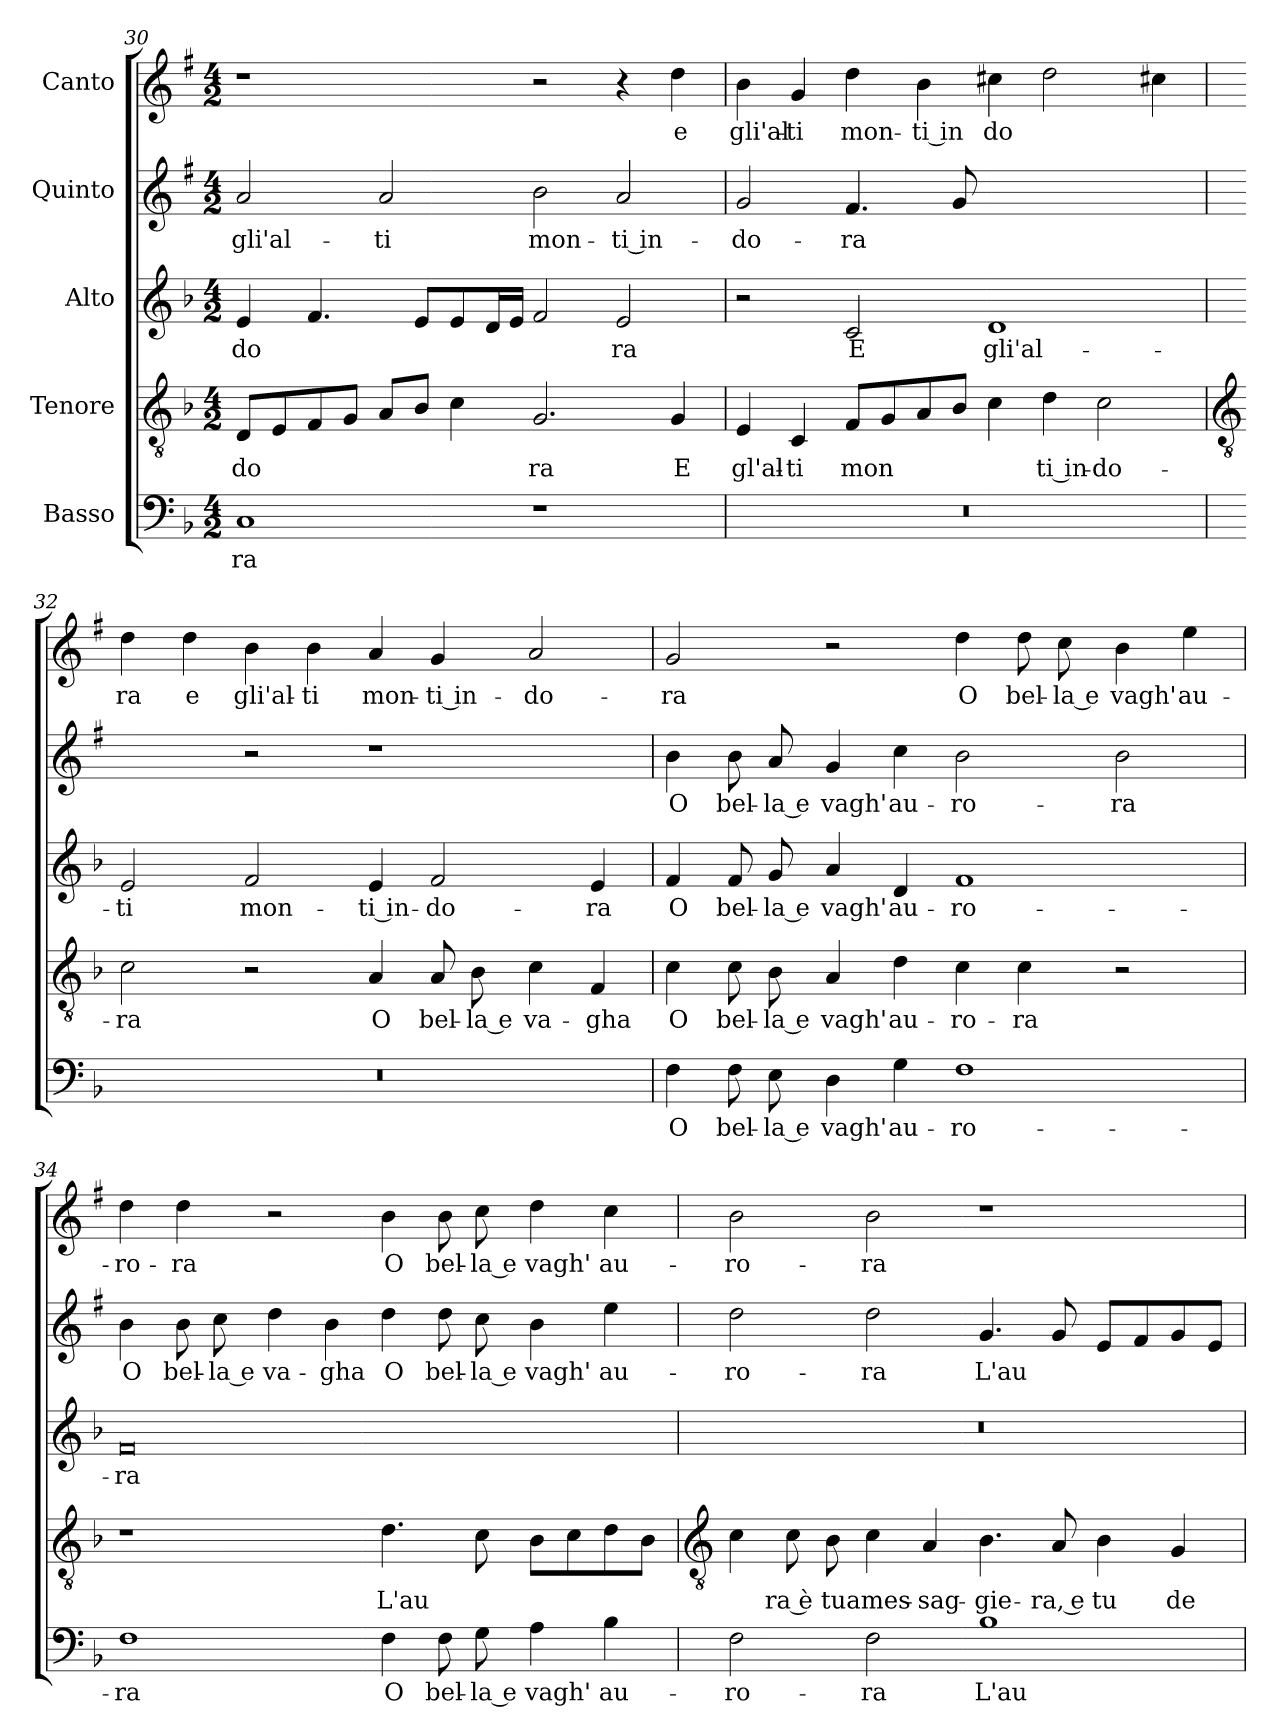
**kern	**text	**kern	**text	**kern	**text	**kern	**text	**kern	**text
*part5	*part5	*part4	*part4	*part3	*part3	*part2	*part2	*part1	*part1
*staff5	*staff5	*staff4	*staff4	*staff3	*staff3	*staff2	*staff2	*staff1	*staff1
*I"Basso	*	*I"Tenore	*	*I"Alto	*	*I"Quinto	*	*I"Canto	*
!!LO:LB:g=z
*clefF4	*	*clefGv2	*	*clefG2	*	*clefG2	*	*clefG2	*
*	*	*	*	*	*	*ITrd1c2	*	*ITrd1c2	*
*k[b-]	*	*k[b-]	*	*k[b-]	*	*k[b-]	*	*k[b-]	*
*F:	*	*F:	*	*F:	*	*F:	*	*F:	*
*M4/2	*	*M4/2	*	*M4/2	*	*M4/2	*	*M4/2	*
=30	=30	=30	=30	=30	=30	=30	=30	=30	=30
!	!LO:LY:b	!	!LO:LY:b	!	!LO:LY:b	!	!LO:LY:b	!	!
1C	ra	8DL	-do	4e	-do	2g	gli'al-	1r	.
.	.	8E	.	.	.	.	.	.	.
.	.	8F	.	4.f	.	.	.	.	.
.	.	8GJ	.	.	.	.	.	.	.
!	!	!	!	!	!	!	!LO:LY:b	!	!
.	.	8AL	.	.	.	2g	-ti	.	.
.	.	8B-J	.	8eL	.	.	.	.	.
.	.	4c	.	8e	.	.	.	.	.
.	.	.	.	16dL	.	.	.	.	.
.	.	.	.	16eJJ	.	.	.	.	.
!	!	!	!LO:LY:b	!	!	!	!LO:LY:b	!	!
1r	.	2.G	ra	2f	.	2a	mon-	2r	.
!	!	!	!	!	!LO:LY:b	!	!LO:LY:b	!	!
.	.	.	.	2e	ra	2g	-ti in-	4r	.
!	!	!	!LO:LY:b	!	!	!	!	!	!LO:LY:b
.	.	4G	E	.	.	.	.	4cc	e
=31	=31	=31	=31	=31	=31	=31	=31	=31	=31
!	!	!	!LO:LY:b	!	!	!	!LO:LY:b	!	!LO:LY:b
0r	.	4E	gl'al-	2r	.	2f	-do-	4a	gli'al-
!	!	!	!LO:LY:b	!	!	!	!	!	!LO:LY:b
.	.	4C	-ti	.	.	.	.	4f	-ti
!	!	!	!LO:LY:b	!	!LO:LY:b	!	!LO:LY:b	!	!LO:LY:b
.	.	8FL	mon	2c	E	4.e	-ra	4cc	mon-
.	.	8G	.	.	.	.	.	.	.
!	!	!	!	!	!	!	!	!	!LO:LY:b
.	.	8A	.	.	.	.	.	4a	-ti in
.	.	8B-J	.	.	.	8f	.	.	.
!	!	!	!	!	!LO:LY:b	!	!	!	!LO:LY:b
.	.	4c	.	1d	gli'al-	[1gyy	.	4bn	do
!	!	!	!LO:LY:b	!	!	!	!	!	!
.	.	4d	ti in-	.	.	.	.	2cc	.
!	!	!	!LO:LY:b	!	!	!	!	!	!
.	.	2c	-do-	.	.	.	.	.	.
.	.	.	.	.	.	.	.	4bn	.
!!LO:LB:g=z
=32	=32	=32	=32	=32	=32	=32	=32	=32	=32
*	*	*clefGv2	*	*	*	*	*	*	*
!	!	!	!LO:LY:b	!	!LO:LY:b	!	!	!	!LO:LY:b
0r	.	2c	-ra	2e	-ti	2gyy]	.	4cc	ra
!	!	!	!	!	!	!	!	!	!LO:LY:b
.	.	.	.	.	.	.	.	4cc	e
!	!	!	!	!	!LO:LY:b	!	!	!	!LO:LY:b
.	.	2r	.	2f	mon-	2r	.	4a	gli'al-
!	!	!	!	!	!	!	!	!	!LO:LY:b
.	.	.	.	.	.	.	.	4a	-ti
!	!	!	!LO:LY:b	!	!LO:LY:b	!	!	!	!LO:LY:b
.	.	4A	O	4e	-ti in-	1r	.	4g	mon-
!	!	!	!LO:LY:b	!	!LO:LY:b	!	!	!	!LO:LY:b
.	.	8A	bel-	2f	-do-	.	.	4f	-ti in-
!	!	!	!LO:LY:b	!	!	!	!	!	!
.	.	8B-	-la e	.	.	.	.	.	.
!	!	!	!LO:LY:b	!	!	!	!	!	!LO:LY:b
.	.	4c	va-	.	.	.	.	2g	-do-
!	!	!	!LO:LY:b	!	!LO:LY:b	!	!	!	!
.	.	4F	-gha	4e	-ra	.	.	.	.
!!LO:LB:g=z
=33	=33	=33	=33	=33	=33	=33	=33	=33	=33
!	!LO:LY:b	!	!LO:LY:b	!	!LO:LY:b	!	!LO:LY:b	!	!LO:LY:b
4F	O	4c	O	4f	O	4a	O	2f	-ra
!	!LO:LY:b	!	!LO:LY:b	!	!LO:LY:b	!	!LO:LY:b	!	!
8F	bel-	8c	bel-	8f	bel-	8a	bel-	.	.
!	!LO:LY:b	!	!LO:LY:b	!	!LO:LY:b	!	!LO:LY:b	!	!
8E	-la e	8B-	-la e	8g	-la e	8g	-la e	.	.
!	!LO:LY:b	!	!LO:LY:b	!	!LO:LY:b	!	!LO:LY:b	!	!
4D	vagh'	4A	vagh'	4a	vagh'	4f	vagh'	2r	.
!	!LO:LY:b	!	!LO:LY:b	!	!LO:LY:b	!	!LO:LY:b	!	!
4G	au-	4d	au-	4d	au-	4b-	au-	.	.
!	!LO:LY:b	!	!LO:LY:b	!	!LO:LY:b	!	!LO:LY:b	!	!LO:LY:b
1F	-ro-	4c	-ro-	1f	-ro-	2a	-ro-	4cc	O
!	!	!	!LO:LY:b	!	!	!	!	!	!LO:LY:b
.	.	4c	-ra	.	.	.	.	8cc	bel-
!	!	!	!	!	!	!	!	!	!LO:LY:b
.	.	.	.	.	.	.	.	8b-	-la e
!	!	!	!	!	!	!	!LO:LY:b	!	!LO:LY:b
.	.	2r	.	.	.	2a	-ra	4a	vagh'
!	!	!	!	!	!	!	!	!	!LO:LY:b
.	.	.	.	.	.	.	.	4dd	au-
=34	=34	=34	=34	=34	=34	=34	=34	=34	=34
!	!LO:LY:b	!	!	!	!LO:LY:b	!	!LO:LY:b	!	!LO:LY:b
1F	-ra	1r	.	0f	-ra	4a	O	4cc	-ro-
!	!	!	!	!	!	!	!LO:LY:b	!	!LO:LY:b
.	.	.	.	.	.	8a	bel-	4cc	-ra
!	!	!	!	!	!	!	!LO:LY:b	!	!
.	.	.	.	.	.	8b-	-la e	.	.
!	!	!	!	!	!	!	!LO:LY:b	!	!
.	.	.	.	.	.	4cc	va-	2r	.
!	!	!	!	!	!	!	!LO:LY:b	!	!
.	.	.	.	.	.	4a	-gha	.	.
!	!LO:LY:b	!	!LO:LY:b	!	!	!	!LO:LY:b	!	!LO:LY:b
4F	O	4.d	L'au	.	.	4cc	O	4a	O
!	!LO:LY:b	!	!	!	!	!	!LO:LY:b	!	!LO:LY:b
8F	bel-	.	.	.	.	8cc	bel-	8a	bel-
!	!LO:LY:b	!	!	!	!	!	!LO:LY:b	!	!LO:LY:b
8G	-la e	8c	.	.	.	8b-	-la e	8b-	-la e
!	!LO:LY:b	!	!	!	!	!	!LO:LY:b	!	!LO:LY:b
4A	vagh'	8B-L	.	.	.	4a	vagh'	4cc	vagh'
.	.	8c	.	.	.	.	.	.	.
!	!LO:LY:b	!	!	!	!	!	!LO:LY:b	!	!LO:LY:b
4B-	au-	8d	.	.	.	4dd	au-	4b-	au-
.	.	8B-J	.	.	.	.	.	.	.
!!LO:LB:g=z
=35	=35	=35	=35	=35	=35	=35	=35	=35	=35
*	*	*clefGv2	*	*	*	*	*	*	*
!	!LO:LY:b	!	!	!	!	!	!LO:LY:b	!	!LO:LY:b
2F	-ro-	4c	.	0r	.	2cc	-ro-	2a	-ro-
!	!	!	!LO:LY:b	!	!	!	!	!	!
.	.	8c	ra è	.	.	.	.	.	.
!	!	!	!LO:LY:b	!	!	!	!	!	!
.	.	8B-	tua	.	.	.	.	.	.
!	!LO:LY:b	!	!LO:LY:b	!	!	!	!LO:LY:b	!	!LO:LY:b
2F	-ra	4c	mes-	.	.	2cc	-ra	2a	-ra
!	!	!	!LO:LY:b	!	!	!	!	!	!
.	.	4A	-sag-	.	.	.	.	.	.
!	!LO:LY:b	!	!LO:LY:b	!	!	!	!LO:LY:b	!	!
1B-	L'au-	4.B-	-gie-	.	.	4.f	L'au	1r	.
!	!	!	!LO:LY:b	!	!	!	!	!	!
.	.	8A	-ra, e	.	.	8f	.	.	.
!	!	!	!LO:LY:b	!	!	!	!	!	!
.	.	4B-	tu	.	.	8dL	.	.	.
.	.	.	.	.	.	8e	.	.	.
!	!	!	!LO:LY:b	!	!	!	!	!	!
.	.	4G	de	.	.	8f	.	.	.
.	.	.	.	.	.	8dJ	.	.	.
=	=	=	=	=	=	=	=	=	=
*-	*-	*-	*-	*-	*-	*-	*-	*-	*-
